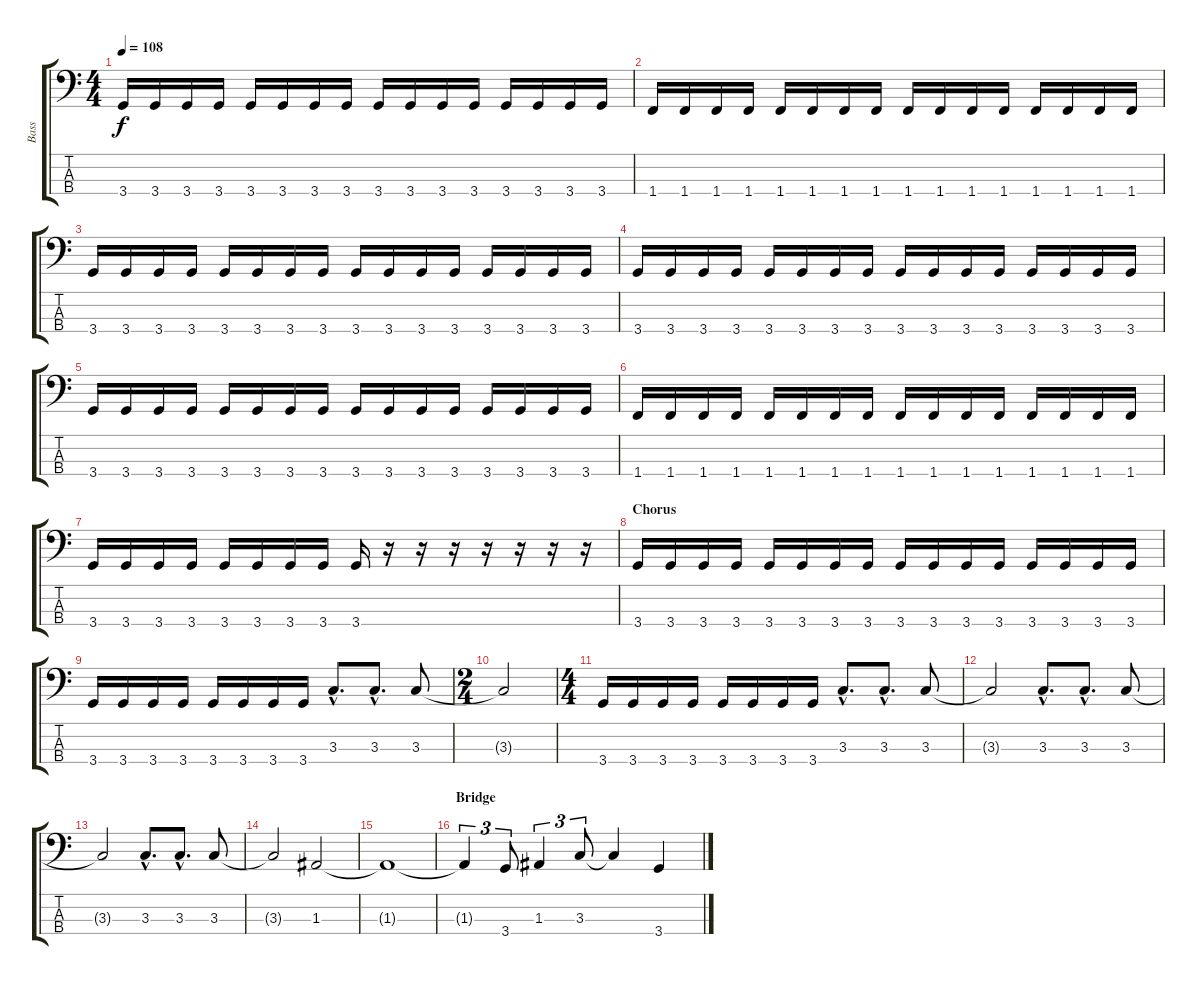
\track ("Bass" "Bass") {instrument electricbasspick}
\staff {score tabs}
\tuning (G2 D2 A1 E1) {hide}
\ts (4 4)
\tempo 108
\clef f4
\ks c
3.4.16{dy f} 3.4.16 3.4.16 3.4.16 3.4.16 3.4.16 3.4.16 3.4.16 3.4.16 3.4.16 3.4.16 3.4.16 3.4.16 3.4.16 3.4.16 3.4.16 |
1.4.16 1.4.16 1.4.16 1.4.16 1.4.16 1.4.16 1.4.16 1.4.16 1.4.16 1.4.16 1.4.16 1.4.16 1.4.16 1.4.16 1.4.16 1.4.16 |
3.4.16 3.4.16 3.4.16 3.4.16 3.4.16 3.4.16 3.4.16 3.4.16 3.4.16 3.4.16 3.4.16 3.4.16 3.4.16 3.4.16 3.4.16 3.4.16 |
3.4.16 3.4.16 3.4.16 3.4.16 3.4.16 3.4.16 3.4.16 3.4.16 3.4.16 3.4.16 3.4.16 3.4.16 3.4.16 3.4.16 3.4.16 3.4.16 |
3.4.16 3.4.16 3.4.16 3.4.16 3.4.16 3.4.16 3.4.16 3.4.16 3.4.16 3.4.16 3.4.16 3.4.16 3.4.16 3.4.16 3.4.16 3.4.16 |
1.4.16 1.4.16 1.4.16 1.4.16 1.4.16 1.4.16 1.4.16 1.4.16 1.4.16 1.4.16 1.4.16 1.4.16 1.4.16 1.4.16 1.4.16 1.4.16 |
3.4.16 3.4.16 3.4.16 3.4.16 3.4.16 3.4.16 3.4.16 3.4.16 3.4.16 r.16 r.16 r.16 r.16 r.16 r.16 r.16 |
\section ("" "Chorus")
3.4.16 3.4.16 3.4.16 3.4.16 3.4.16 3.4.16 3.4.16 3.4.16 3.4.16 3.4.16 3.4.16 3.4.16 3.4.16 3.4.16 3.4.16 3.4.16 |
3.4.16 3.4.16 3.4.16 3.4.16 3.4.16 3.4.16 3.4.16 3.4.16 3.3{hac}.8{d} 3.3{hac}.8{d} 3.3.8 |
\ts (2 4)
3.3{t}.2 |
\ts (4 4)
3.4.16 3.4.16 3.4.16 3.4.16 3.4.16 3.4.16 3.4.16 3.4.16 3.3{hac}.8{d} 3.3{hac}.8{d} 3.3.8 |
3.3{t}.2 3.3{hac}.8{d} 3.3{hac}.8{d} 3.3.8 |
3.3{t}.2 3.3{hac}.8{d} 3.3{hac}.8{d} 3.3.8 |
3.3{t}.2 1.3.2 |
1.3{t}.1 |
\section ("" "Bridge")
1.3{t}.4{tu (3 2)} 3.4.8{tu (3 2)} 1.3.4{tu (3 2)} 3.3.8{tu (3 2)} 3.3{t}.4 3.4.4
